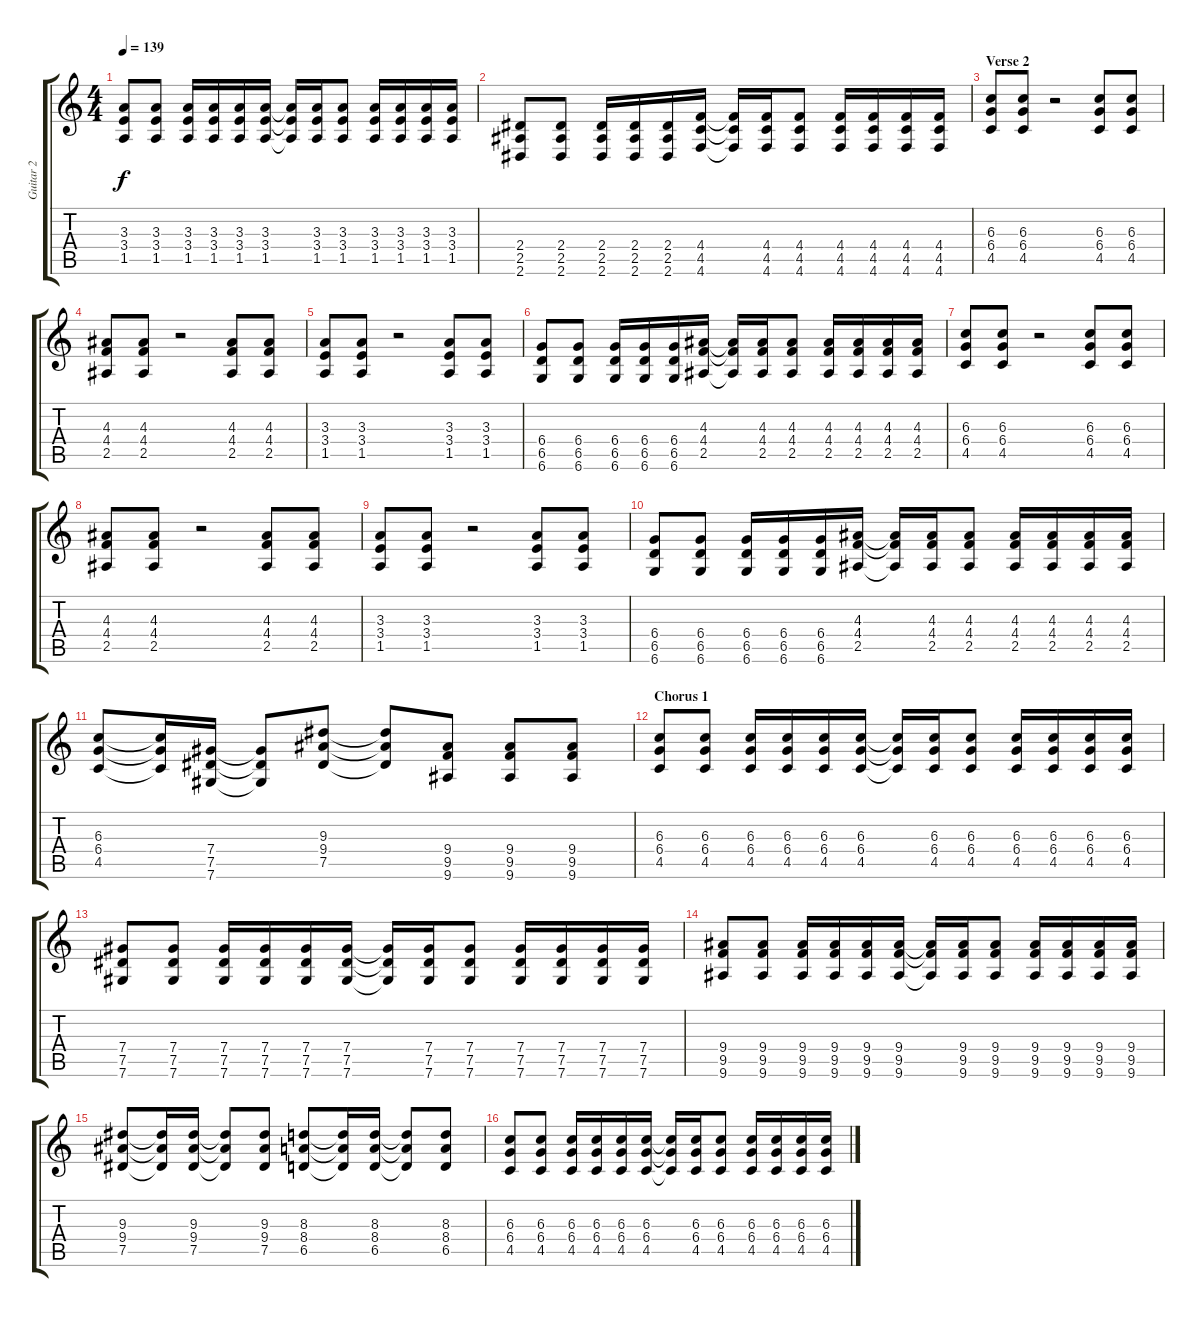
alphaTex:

\track ("Guitar 2" "Guitar 2") {instrument distortionguitar}
\staff {score tabs}
\tuning (Eb4 Bb3 Gb3 Db3 Ab2 Db2) {hide}
\ts (4 4)
\tempo 139
\clef g2
\ks c
(3.3 3.4 1.5).8{dy f} (3.3 3.4 1.5).8 (3.3 3.4 1.5).16 (3.3 3.4 1.5).16 (3.3 3.4 1.5).16 (3.3 3.4 1.5).16 (3.3{t} 3.4{t} 1.5{t}).16 (3.3 3.4 1.5).16 (3.3 3.4 1.5).8 (3.3 3.4 1.5).16 (3.3 3.4 1.5).16 (3.3 3.4 1.5).16 (3.3 3.4 1.5).16 |
(2.4 2.5 2.6).8 (2.4 2.5 2.6).8 (2.4 2.5 2.6).16 (2.4 2.5 2.6).16 (2.4 2.5 2.6).16 (4.4 4.5 4.6).16 (4.4{t} 4.5{t} 4.6{t}).16 (4.4 4.5 4.6).16 (4.4 4.5 4.6).8 (4.4 4.5 4.6).16 (4.4 4.5 4.6).16 (4.4 4.5 4.6).16 (4.4 4.5 4.6).16 |
\section ("" "Verse 2")
(6.3 6.4 4.5).8 (6.3 6.4 4.5).8 r.2 (6.3 6.4 4.5).8 (6.3 6.4 4.5).8 |
(4.3 4.4 2.5).8 (4.3 4.4 2.5).8 r.2 (4.3 4.4 2.5).8 (4.3 4.4 2.5).8 |
(3.3 3.4 1.5).8 (3.3 3.4 1.5).8 r.2 (3.3 3.4 1.5).8 (3.3 3.4 1.5).8 |
(6.4 6.5 6.6).8 (6.4 6.5 6.6).8 (6.4 6.5 6.6).16 (6.4 6.5 6.6).16 (6.4 6.5 6.6).16 (4.3 4.4 2.5).16 (4.3{t} 4.4{t} 2.5{t}).16 (4.3 4.4 2.5).16 (4.3 4.4 2.5).8 (4.3 4.4 2.5).16 (4.3 4.4 2.5).16 (4.3 4.4 2.5).16 (4.3 4.4 2.5).16 |
(6.3 6.4 4.5).8 (6.3 6.4 4.5).8 r.2 (6.3 6.4 4.5).8 (6.3 6.4 4.5).8 |
(4.3 4.4 2.5).8 (4.3 4.4 2.5).8 r.2 (4.3 4.4 2.5).8 (4.3 4.4 2.5).8 |
(3.3 3.4 1.5).8 (3.3 3.4 1.5).8 r.2 (3.3 3.4 1.5).8 (3.3 3.4 1.5).8 |
(6.4 6.5 6.6).8 (6.4 6.5 6.6).8 (6.4 6.5 6.6).16 (6.4 6.5 6.6).16 (6.4 6.5 6.6).16 (4.3 4.4 2.5).16 (4.3{t} 4.4{t} 2.5{t}).16 (4.3 4.4 2.5).16 (4.3 4.4 2.5).8 (4.3 4.4 2.5).16 (4.3 4.4 2.5).16 (4.3 4.4 2.5).16 (4.3 4.4 2.5).16 |
(6.3 6.4 4.5).8 (6.3{t} 6.4{t} 4.5{t}).16 (7.4 7.5 7.6).16 (7.4{t} 7.5{t} 7.6{t}).8 (9.3 9.4 7.5).8 (9.3{t} 9.4{t} 7.5{t}).8 (9.4 9.5 9.6).8 (9.4 9.5 9.6).8 (9.4 9.5 9.6).8 |
\section ("" "Chorus 1")
(6.3 6.4 4.5).8 (6.3 6.4 4.5).8 (6.3 6.4 4.5).16 (6.3 6.4 4.5).16 (6.3 6.4 4.5).16 (6.3 6.4 4.5).16 (6.3{t} 6.4{t} 4.5{t}).16 (6.3 6.4 4.5).16 (6.3 6.4 4.5).8 (6.3 6.4 4.5).16 (6.3 6.4 4.5).16 (6.3 6.4 4.5).16 (6.3 6.4 4.5).16 |
(7.4 7.5 7.6).8 (7.4 7.5 7.6).8 (7.4 7.5 7.6).16 (7.4 7.5 7.6).16 (7.4 7.5 7.6).16 (7.4 7.5 7.6).16 (7.4{t} 7.5{t} 7.6{t}).16 (7.4 7.5 7.6).16 (7.4 7.5 7.6).8 (7.4 7.5 7.6).16 (7.4 7.5 7.6).16 (7.4 7.5 7.6).16 (7.4 7.5 7.6).16 |
(9.4 9.5 9.6).8 (9.4 9.5 9.6).8 (9.4 9.5 9.6).16 (9.4 9.5 9.6).16 (9.4 9.5 9.6).16 (9.4 9.5 9.6).16 (9.4{t} 9.5{t} 9.6{t}).16 (9.4 9.5 9.6).16 (9.4 9.5 9.6).8 (9.4 9.5 9.6).16 (9.4 9.5 9.6).16 (9.4 9.5 9.6).16 (9.4 9.5 9.6).16 |
(9.3 9.4 7.5).8 (9.3{t} 9.4{t} 7.5{t}).16 (9.3 9.4 7.5).16 (9.3{t} 9.4{t} 7.5{t}).8 (9.3 9.4 7.5).8 (8.3 8.4 6.5).8 (8.3{t} 8.4{t} 6.5{t}).16 (8.3 8.4 6.5).16 (8.3{t} 8.4{t} 6.5{t}).8 (8.3 8.4 6.5).8 |
(6.3 6.4 4.5).8 (6.3 6.4 4.5).8 (6.3 6.4 4.5).16 (6.3 6.4 4.5).16 (6.3 6.4 4.5).16 (6.3 6.4 4.5).16 (6.3{t} 6.4{t} 4.5{t}).16 (6.3 6.4 4.5).16 (6.3 6.4 4.5).8 (6.3 6.4 4.5).16 (6.3 6.4 4.5).16 (6.3 6.4 4.5).16 (6.3 6.4 4.5).16
